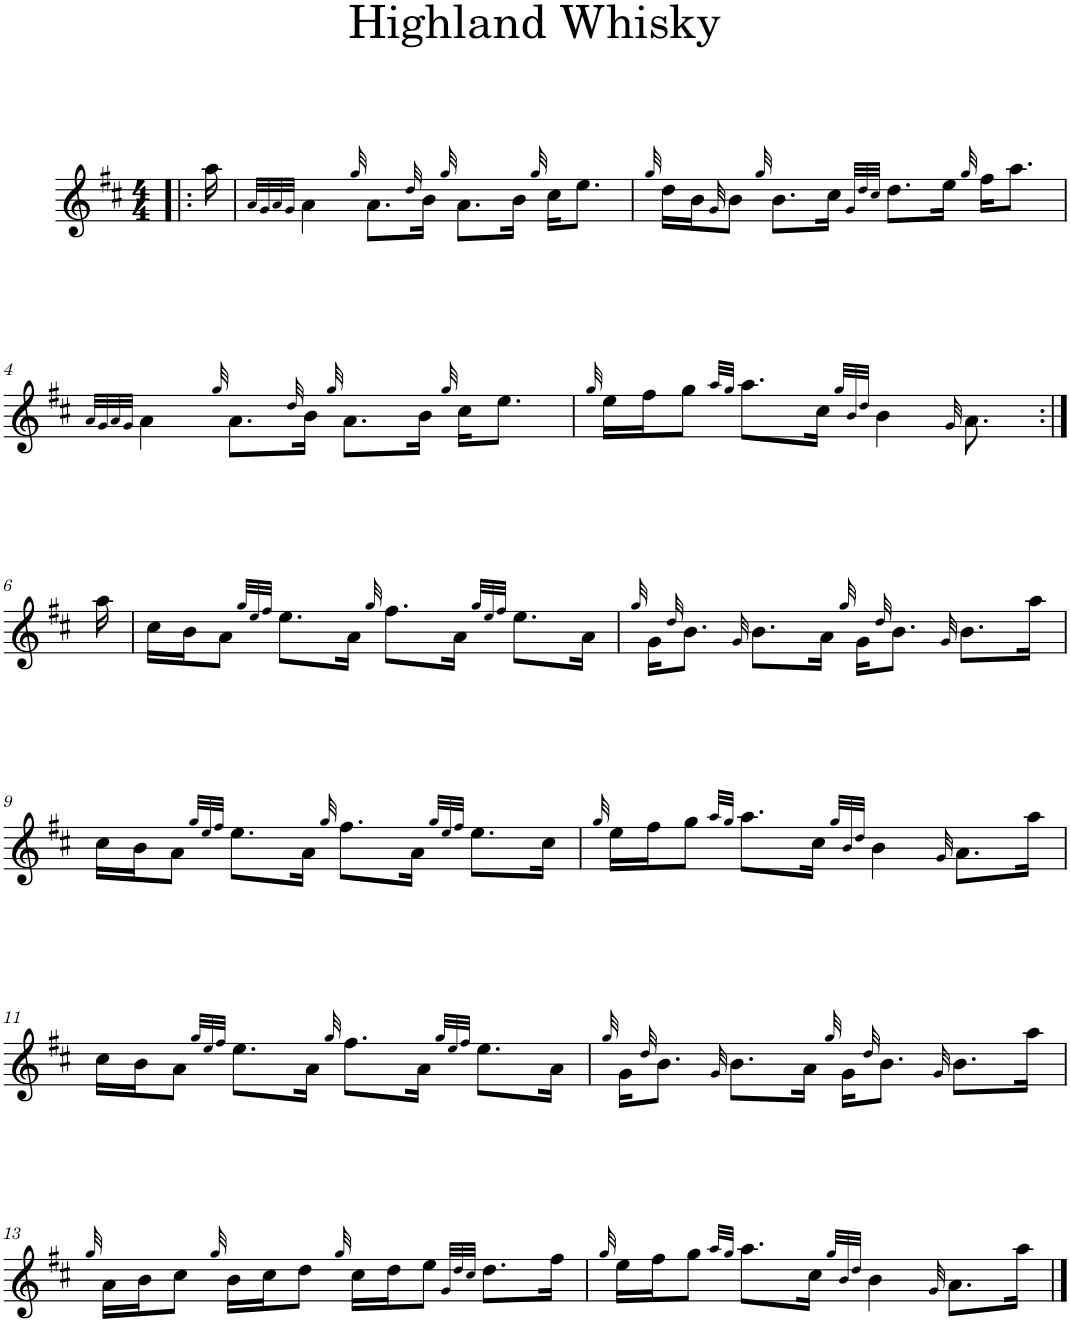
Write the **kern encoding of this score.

**kern
*part1
*staff1
*I"Piano
*I'Pno.
*clefG2
*k[f#c#]
*M4/4
=1!|:
16aa\
=2
32qa/LLL
32qg/
32qa/
32qg/JJJ
4a\
32qgg/
8.a\L
32qdd/
16b\Jk
32qgg/
8.a\L
16b\Jk
32qgg/
16cc#\KL
8.ee\J
=3
32qgg/
16dd\LL
16b\J
32qg/
8b\J
32qgg/
8.b\L
16cc#\Jk
32qg/LLL
32qdd/
32qcc#/JJJ
8.dd\L
16ee\Jk
32qgg/
16ff#\KL
8.aa\J
!!LO:LB:g=z
=4
32qa/LLL
32qg/
32qa/
32qg/JJJ
4a\
32qgg/
8.a\L
32qdd/
16b\Jk
32qgg/
8.a\L
16b\Jk
32qgg/
16cc#\KL
8.ee\J
=5
32qgg/
16ee\LL
16ff#\J
8gg\J
32qaa/LLL
32qgg/JJJ
8.aa\L
16cc#\Jk
32qgg/LLL
32qb/
32qdd/JJJ
4b\
32qg/
8.a\
!!LO:LB:g=z
=6:|!
16aa\
=7
16cc#\LL
16b\J
8a\J
32qgg/LLL
32qee/
32qff#/JJJ
8.ee\L
16a\Jk
32qgg/
8.ff#\L
16a\Jk
32qgg/LLL
32qee/
32qff#/JJJ
8.ee\L
16a\Jk
=8
32qgg/
16g\KL
32qdd/
8.b\J
32qg/
8.b\L
16a\Jk
32qgg/
16g\KL
32qdd/
8.b\J
32qg/
8.b\L
16aa\Jk
!!LO:LB:g=z
=9
16cc#\LL
16b\J
8a\J
32qgg/LLL
32qee/
32qff#/JJJ
8.ee\L
16a\Jk
32qgg/
8.ff#\L
16a\Jk
32qgg/LLL
32qee/
32qff#/JJJ
8.ee\L
16cc#\Jk
=10
32qgg/
16ee\LL
16ff#\J
8gg\J
32qaa/LLL
32qgg/JJJ
8.aa\L
16cc#\Jk
32qgg/LLL
32qb/
32qdd/JJJ
4b\
32qg/
8.a\L
16aa\Jk
!!LO:LB:g=z
=11
16cc#\LL
16b\J
8a\J
32qgg/LLL
32qee/
32qff#/JJJ
8.ee\L
16a\Jk
32qgg/
8.ff#\L
16a\Jk
32qgg/LLL
32qee/
32qff#/JJJ
8.ee\L
16a\Jk
=12
32qgg/
16g\KL
32qdd/
8.b\J
32qg/
8.b\L
16a\Jk
32qgg/
16g\KL
32qdd/
8.b\J
32qg/
8.b\L
16aa\Jk
!!LO:LB:g=z
=13
32qgg/
16a\LL
16b\J
8cc#\J
32qgg/
16b\LL
16cc#\J
8dd\J
32qgg/
16cc#\LL
16dd\J
8ee\J
32qg/LLL
32qdd/
32qcc#/JJJ
8.dd\L
16ff#\Jk
=14
32qgg/
16ee\LL
16ff#\J
8gg\J
32qaa/LLL
32qgg/JJJ
8.aa\L
16cc#\Jk
32qgg/LLL
32qb/
32qdd/JJJ
4b\
32qg/
8.a\L
16aa\Jk
==
*-
